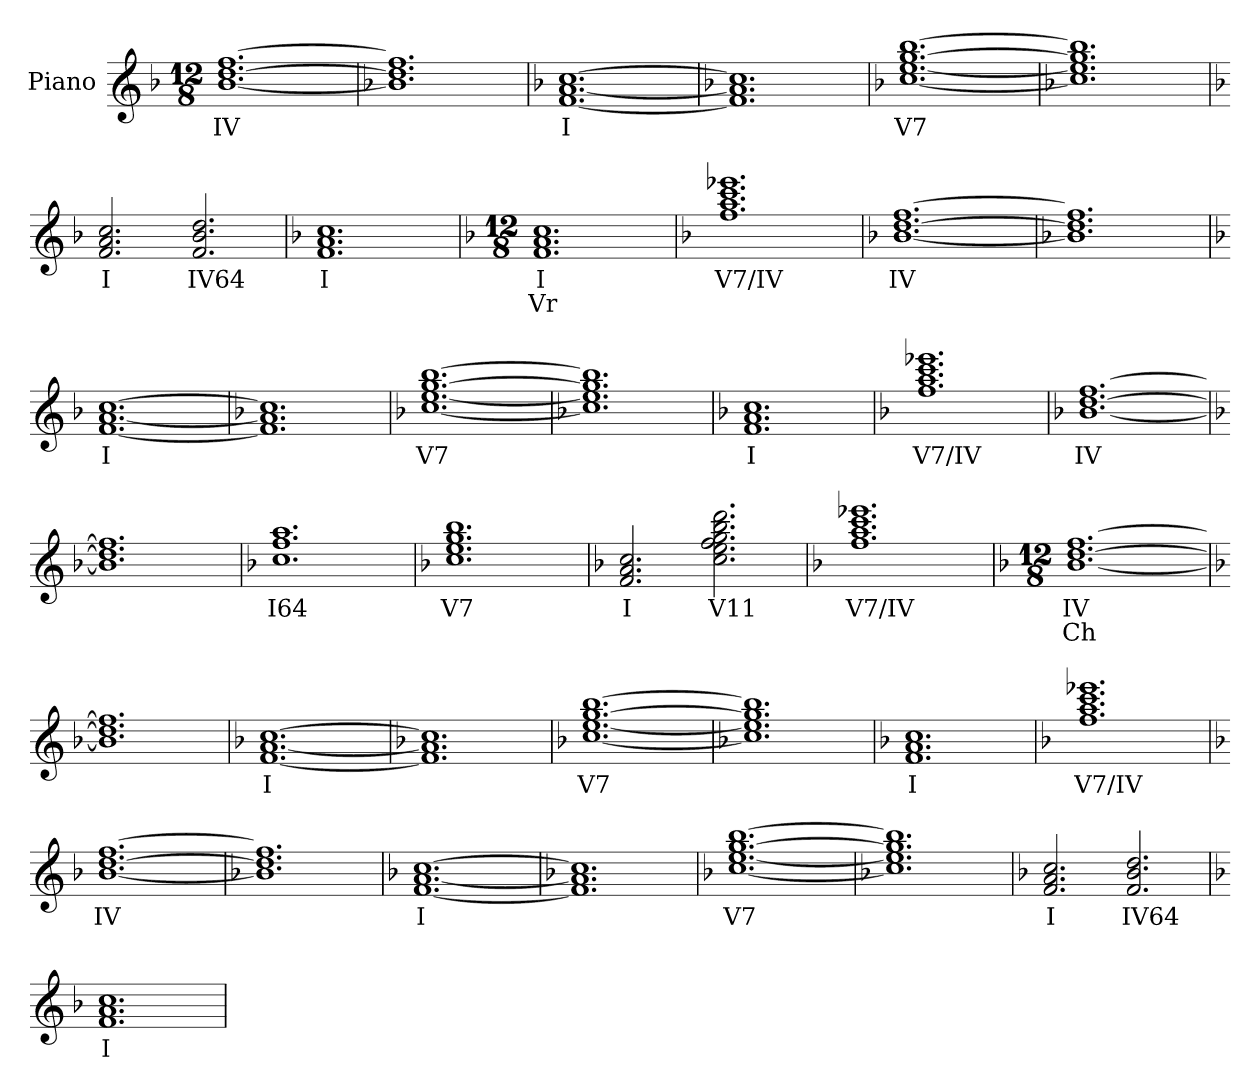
**kern	**text	**text
*part1	*part1	*part1
*staff1	*staff1	*staff1
*I"Piano	*	*
*I'Pno	*	*
*k[b-]	*	*
*F:	*	*
*M12/8	*	*
=	=	=
[1.b- [1.dd [1.ff	IV	.
=	=	=
*k[b-]	*	*
*F:	*	*
1.b-] 1.dd] 1.ff]	.	.
=	=	=
*k[b-]	*	*
*F:	*	*
[1.f [1.a [1.cc	I	.
=	=	=
*k[b-]	*	*
*F:	*	*
1.f] 1.a] 1.cc]	.	.
=	=	=
*k[b-]	*	*
*F:	*	*
[1.cc [1.ee [1.gg [1.bb-	V7	.
=	=	=
*k[b-]	*	*
*F:	*	*
1.cc] 1.ee] 1.gg] 1.bb-]	.	.
=	=	=
*k[b-]	*	*
*F:	*	*
2.f 2.a 2.cc	I	.
2.f 2.b- 2.dd	IV64	.
=	=	=
*k[b-]	*	*
*F:	*	*
1.f 1.a 1.cc	I	.
=	=	=
*k[b-]	*	*
*F:	*	*
*M12/8	*	*
1.f 1.a 1.cc	I	Vr
=	=	=
*k[b-]	*	*
*F:	*	*
1.ff 1.aa 1.ccc 1.eee-X	V7/IV	.
=	=	=
*k[b-]	*	*
*F:	*	*
[1.b- [1.dd [1.ff	IV	.
=	=	=
*k[b-]	*	*
*F:	*	*
1.b-] 1.dd] 1.ff]	.	.
=	=	=
*k[b-]	*	*
*F:	*	*
[1.f [1.a [1.cc	I	.
=	=	=
*k[b-]	*	*
*F:	*	*
1.f] 1.a] 1.cc]	.	.
=	=	=
*k[b-]	*	*
*F:	*	*
[1.cc [1.ee [1.gg [1.bb-	V7	.
=	=	=
*k[b-]	*	*
*F:	*	*
1.cc] 1.ee] 1.gg] 1.bb-]	.	.
=	=	=
*k[b-]	*	*
*F:	*	*
1.f 1.a 1.cc	I	.
=	=	=
*k[b-]	*	*
*F:	*	*
1.ff 1.aa 1.ccc 1.eee-X	V7/IV	.
=	=	=
*k[b-]	*	*
*F:	*	*
[1.b- [1.dd [1.ff	IV	.
=	=	=
*k[b-]	*	*
*F:	*	*
1.b-] 1.dd] 1.ff]	.	.
=	=	=
*k[b-]	*	*
*F:	*	*
1.cc 1.ff 1.aa	I64	.
=	=	=
*k[b-]	*	*
*F:	*	*
1.cc 1.ee 1.gg 1.bb-	V7	.
=	=	=
*k[b-]	*	*
*F:	*	*
2.f 2.a 2.cc	I	.
2.cc 2.ee 2.gg 2.bb- 2.ddd 2.ff	V11	.
=	=	=
*k[b-]	*	*
*F:	*	*
1.ff 1.aa 1.ccc 1.eee-X	V7/IV	.
=	=	=
*k[b-]	*	*
*F:	*	*
*M12/8	*	*
[1.b- [1.dd [1.ff	IV	Ch
=	=	=
*k[b-]	*	*
*F:	*	*
1.b-] 1.dd] 1.ff]	.	.
=	=	=
*k[b-]	*	*
*F:	*	*
[1.f [1.a [1.cc	I	.
=	=	=
*k[b-]	*	*
*F:	*	*
1.f] 1.a] 1.cc]	.	.
=	=	=
*k[b-]	*	*
*F:	*	*
[1.cc [1.ee [1.gg [1.bb-	V7	.
=	=	=
*k[b-]	*	*
*F:	*	*
1.cc] 1.ee] 1.gg] 1.bb-]	.	.
=	=	=
*k[b-]	*	*
*F:	*	*
1.f 1.a 1.cc	I	.
=	=	=
*k[b-]	*	*
*F:	*	*
1.ff 1.aa 1.ccc 1.eee-X	V7/IV	.
=	=	=
*k[b-]	*	*
*F:	*	*
[1.b- [1.dd [1.ff	IV	.
=	=	=
*k[b-]	*	*
*F:	*	*
1.b-] 1.dd] 1.ff]	.	.
=	=	=
*k[b-]	*	*
*F:	*	*
[1.f [1.a [1.cc	I	.
=	=	=
*k[b-]	*	*
*F:	*	*
1.f] 1.a] 1.cc]	.	.
=	=	=
*k[b-]	*	*
*F:	*	*
[1.cc [1.ee [1.gg [1.bb-	V7	.
=	=	=
*k[b-]	*	*
*F:	*	*
1.cc] 1.ee] 1.gg] 1.bb-]	.	.
=	=	=
*k[b-]	*	*
*F:	*	*
2.f 2.a 2.cc	I	.
2.f 2.b- 2.dd	IV64	.
=	=	=
*k[b-]	*	*
*F:	*	*
1.f 1.a 1.cc	I	.
=	=	=
*-	*-	*-
